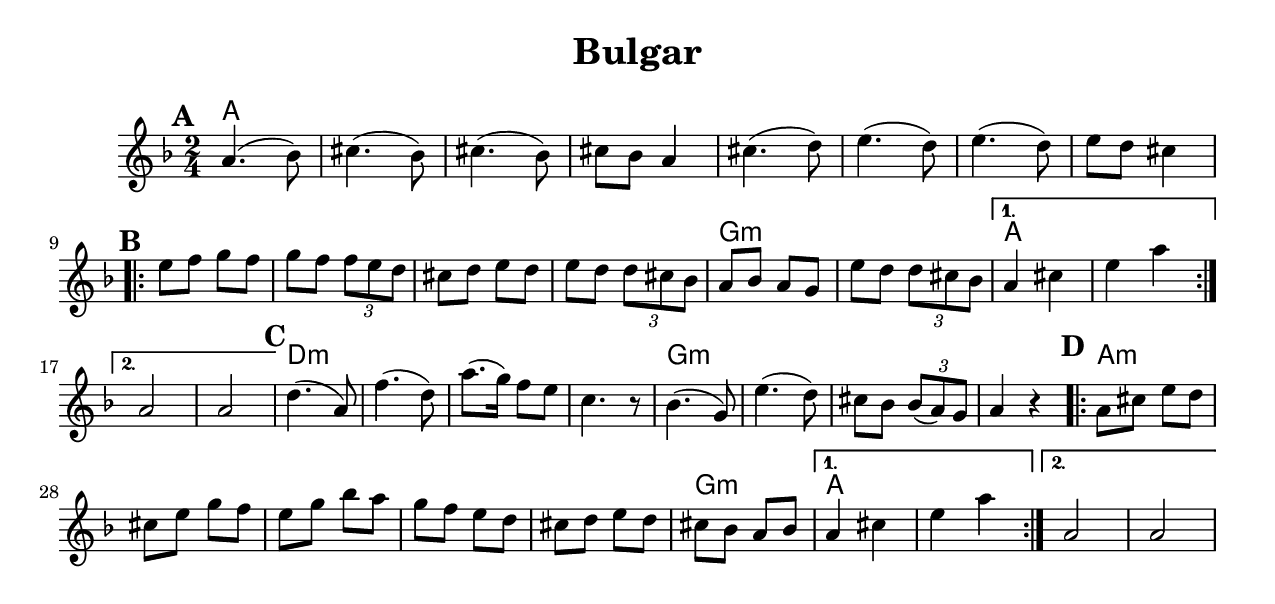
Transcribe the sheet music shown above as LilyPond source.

\version "2.18.0"
\include "english.ly"
\paper{
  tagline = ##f
  print-all-headers = ##t
  #(set-paper-size "letter")
}
date = #(strftime "%d-%m-%Y" (localtime (current-time)))

%\markup{ \italic{ " Updated " \date  }  }

%\markup{ Got something to say? }

global = {
  \clef treble
  \key d \minor
  \time 2/4
  \set Score.markFormatter = #format-mark-box-alphabet
}

%#################################### Melody ########################
melody = \relative c'' {
  \global
  %\partial 16*3 a16 d f   %lead in notes


  \mark \default
  a4. (bf8)
  cs4. (bf8)
  cs4. (bf8)
  cs8bf a4

  cs4.(d8)
  e4.(d8)
  e4.(d8)
  e8 d cs4|
  \break

  \repeat volta 2{
    \mark \default
    e8 f g f
    g8 f \tuplet 3/2{f e d}
    cs8 d e d
    e8 d \tuplet 3/2{d cs bf}

    a8 bf a g
    e'8 d \tuplet 3/2{d cs bf}
  }
  \alternative {
    {
      a4 cs
      e4 a
    }
    {
      a,2
      a2
    }
  }
  \mark \default
  d4.(a8)
  f'4. (d8)
  a'8.(g16) f8 e|
  c4. r8

  bf4.(g8)
  e'4.(d8)
  cs8 bf \tuplet 3/2 {bf(a) g}
  a4 r
  \repeat volta 2{
    \mark \default
    a8 cs e d
    cs8 e g f
    e8 g bf a
    g8 f e d
    cs8 d e d
    cs8 bf a bf
  }
  \alternative {
    {
      a4 cs
      e4 a
    }
    {
      a,2
      a2
    }
  }
}
%################################# Lyrics #####################
%\addlyrics{  }
%################################# Chords #######################
harmonies = \chordmode {
  a2*12
  g2*2:m
  a2*4
  d2*4:m
  g2*4:m
  a2*5:m
  g2:m
  a2*2
}

\score {
  <<
    \new ChordNames {
      \set chordChanges = ##t
      \harmonies
    }
    \new Staff
    \melody
  >>
  \header{
    title= "Bulgar"
    subtitle=""
    composer= ""
    instrument =""
    arranger= ""
  }
  \layout{indent = 1.0\cm}
  \midi {
    \tempo 4 = 120

    % \midi { }
  }
}
%{
% more verses:
\markup{}
\markup {
  \fill-line {
    \hspace #0.1 % distance from left margin
    \column {
      \line { "1."
	\column {
	  ""
	}
      }
      \hspace #0.2 % vertical distance between verses
      \line { "2."
	\column {
	 ""
	}
      }
    }
    \hspace #0.1  % horiz. distance between columns
    \column {
      \line { "3."
	\column {
	  ""
	}
      }
      \hspace #0.2 % distance between verses
      \line { "4."
	\column {
	 ""
	}
      }
    }
    \hspace #0.1 % distance to right margin
  }
}

%}
